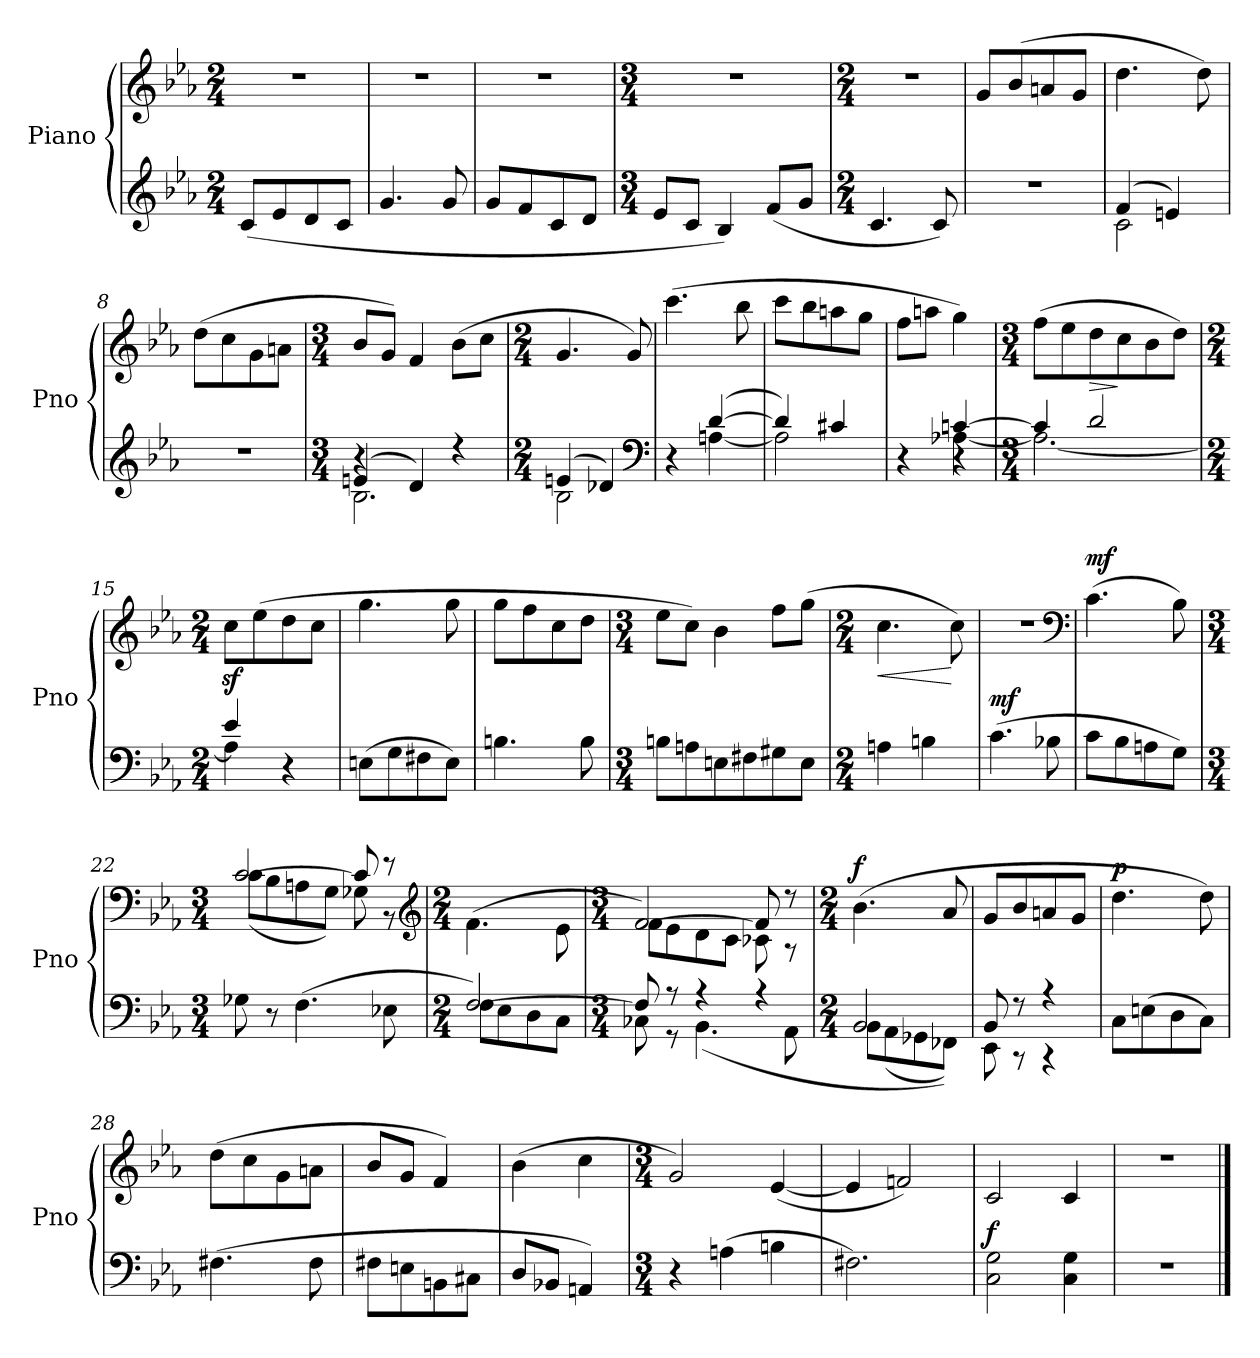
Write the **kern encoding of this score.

**kern	**dynam	**kern	**dynam
*part2	*part2	*part1	*part1
*staff2	*staff2	*staff1	*staff1
*I"Piano	*	*I"Piano	*
*I'Pno	*	*I'Pno	*
*clefG2	*	*clefG2	*
*k[b-e-a-]	*	*k[b-e-a-]	*
*M2/4	*	*M2/4	*
*MM96	*	*MM96	*
=1	=1	=1	=1
!	!	!LO:N:vis=1	!
(8c/L	.	2r	.
8e-/	.	.	.
8d/	.	.	.
8c/J	.	.	.
=2	=2	=2	=2
!	!	!LO:N:vis=1	!
4.g/	.	2r	.
8g/	.	.	.
=3	=3	=3	=3
!	!	!LO:N:vis=1	!
8g/L	.	2r	.
8f/	.	.	.
8c/	.	.	.
8d/J	.	.	.
=4	=4	=4	=4
*M3/4	*	*M3/4	*
!	!	!LO:N:vis=1	!
8e-/L	.	2.r	.
8c/J	.	.	.
4B-/)	.	.	.
(8f/L	.	.	.
8g/J	.	.	.
=5	=5	=5	=5
*M2/4	*	*M2/4	*
!	!	!LO:N:vis=1	!
4.c/	.	2r	.
8c/)	.	.	.
=6	=6	=6	=6
!LO:N:vis=1	!	!	!
2r	.	8g/L	.
.	.	(8b-/	.
.	.	8an/	.
.	.	8g/J	.
=7	=7	=7	=7
*^	*	*	*
(4f/	2c\	.	4.dd\	.
4en/)	.	.	.	.
.	.	.	8dd\)	.
*v	*v	*	*	*
!!LO:LB:g=z
=8	=8	=8	=8
!LO:N:vis=1	!	!	!
2r	.	(8dd\L	.
.	.	8cc\	.
.	.	8g\	.
.	.	8an\J	.
=9	=9	=9	=9
*M3/4	*	*M3/4	*
*^	*	*	*
*	*^	*	*	*
(4en/	2.B-\	4r	.	8b-/L	.
.	.	.	.	8g/J)	.
4d/)	.	2ryy	.	4f/	.
4r	.	.	.	(8b-\L	.
.	.	.	.	8cc\J	.
*v	*v	*v	*	*	*
=10	=10	=10	=10
*M2/4	*	*M2/4	*
*^	*	*	*
(4en/	2B-\	.	4.g/	.
4d-X/)	.	.	.	.
.	.	.	8g/)	.
*clefF4	*	*	*	*
=11	=11	=11	=11	=11
!	!	!	!	!LO:DY:a
!	!	!	!	!LO:DY:n=1:a
4r	4ryy	.	(4.ccc\	mf p
([4d/	[4An\	.	.	.
.	.	.	8bb-\	.
=12	=12	=12	=12	=12
4d/])	2A\]	.	8ccc\L	.
.	.	.	8bb-\	.
4c#X/	.	.	8aan\	.
.	.	.	8gg\J	.
=13	=13	=13	=13	=13
*	*^	*	*	*
4r	4ryy	4ryy	.	8ff\L	.
.	.	.	.	8aan\J	.
[4cn/	[4A-X\	4r	.	4gg\)	.
*v	*v	*v	*	*	*
=14	=14	=14	=14
*M3/4	*	*M3/4	*
*^	*	*	*
4c/]	2.A-\_	.	(8ff\L	.
.	.	.	8ee-\	.
!	!	!	!	!LO:HP:b
2d/	.	.	8dd\	>
.	.	.	8cc\	]
.	.	.	8b-\	.
.	.	.	8dd\J)	.
!!LO:LB:g=z
=15	=15	=15	=15	=15
*M2/4	*	*	*M2/4	*
4e-/	4A-\]	.	8ccz>\L	.
.	.	.	(8ee-\	.
4r	4ryy	.	8dd\	.
.	.	.	8cc\J	.
*v	*v	*	*	*
=16	=16	=16	=16
(8En\L	.	4.gg\	.
8G\	.	.	.
8F#X\	.	.	.
8E\J)	.	8gg\	.
=17	=17	=17	=17
4.Bn\	.	8gg\L	.
.	.	8ff\	.
.	.	8cc\	.
8B\	.	8dd\J	.
=18	=18	=18	=18
*M3/4	*	*M3/4	*
8Bn\L	.	8ee-\L	.
8An\	.	8cc\J)	.
8En\	.	4b-\	.
8F#X\	.	.	.
8G#X\	.	8ff\L	.
8E\J	.	(8gg\J	.
=19	=19	=19	=19
*M2/4	*	*M2/4	*
!	!	!	!LO:HP:b
4An\	.	4.cc\	<
4Bn\	.	.	.
.	.	8cc\)	[
=20	=20	=20	=20
!	!LO:DY:a	!LO:N:vis=1	!
(4.c\	mf	2r	.
8B-X\	.	.	.
*	*	*clefF4	*
=21	=21	=21	=21
!	!	!	!LO:DY:a
8c\L	.	(4.c\	mf
8B-\	.	.	.
8An\	.	.	.
8G\J)	.	8B-\)	.
!!LO:LB:g=z
=22	=22	=22	=22
*M3/4	*	*M3/4	*
*	*	*^	*
8G-X\	.	[2c/	(8c\L	.
!	!LO:DY:a	!	!	!
!	!LO:DY:n=1:a	!	!	!
8r	p mf	.	8B-\	.
(4.F\	.	.	8An\	.
.	.	.	8G\J)	.
.	.	8c/]	8G-X\	.
8E-X\	.	8r	8r	.
*	*	*v	*v	*
*	*	*clefG2	*
=23	=23	=23	=23
*M2/4	*	*M2/4	*
*^	*	*	*
[2F/)	8F\L	.	(4.f\	.
.	8E-\J	.	.	.
.	8D\J	.	.	.
.	8C\J	.	8e-\	.
=24	=24	=24	=24	=24
*M3/4	*	*	*M3/4	*
*	*	*	*^	*
8F/]	8C-X\	.	[2f/)	8f\L	.
8r	8r	.	.	8e-\	.
4r	(4.BB-\	.	.	8d\	.
.	.	.	.	8c\J	.
4r	.	.	8f/]	8c-X\	.
.	8AA-\	.	8r	8r	.
*	*	*	*v	*v	*
=25	=25	=25	=25	=25
*M2/4	*	*	*M2/4	*
*	*	*	*^	*
!	!	!	!	!	!LO:DY:a
*	*	*	*v	*v	*
2BB-/	8BB-\L	.	(4.b-\	f
.	(8AA-\J	.	.	.
.	8GG-X\J	.	.	.
.	8FF-X\J))	.	8a-/	.
=26	=26	=26	=26	=26
8BB-/	8EE-\	.	8g/L	.
8r	8r	.	8b-/	.
4r	4r	.	8an/	.
.	.	.	8g/J	.
*v	*v	*	*	*
=27	=27	=27	=27
!	!	!	!LO:DY:a
8C\L	.	4.dd\	p
(8En\	.	.	.
8D\	.	.	.
8C\J)	.	8dd\)	.
!!LO:LB:g=z
=28	=28	=28	=28
(4.F#X\	.	(8dd\L	.
.	.	8cc\	.
.	.	8g\	.
8F#\	.	8an\J	.
=29	=29	=29	=29
8F#X\L	.	8b-/L	.
8En\	.	8g/J	.
8BBn\	.	4f/)	.
8C#X\J	.	.	.
=30	=30	=30	=30
8D/L	.	(4b-\	.
8BB-X/J	.	.	.
4AAn/)	.	4cc\	.
=31	=31	=31	=31
*M3/4	*	*M3/4	*
4r	.	2g/)	.
(4An\	.	.	.
4Bn\	.	([4e-/	.
=32	=32	=32	=32
2.F#X\)	.	4e-/]	.
.	.	2fn/)	.
=33	=33	=33	=33
!	!LO:DY:a	!	!
2C\ 2G\	f	2c/	.
4C\ 4G\	.	4c/	.
=34	=34	=34	=34
!LO:N:vis=1	!	!LO:N:vis=1	!
2.r	.	2.r	.
==	==	==	==
*-	*-	*-	*-
